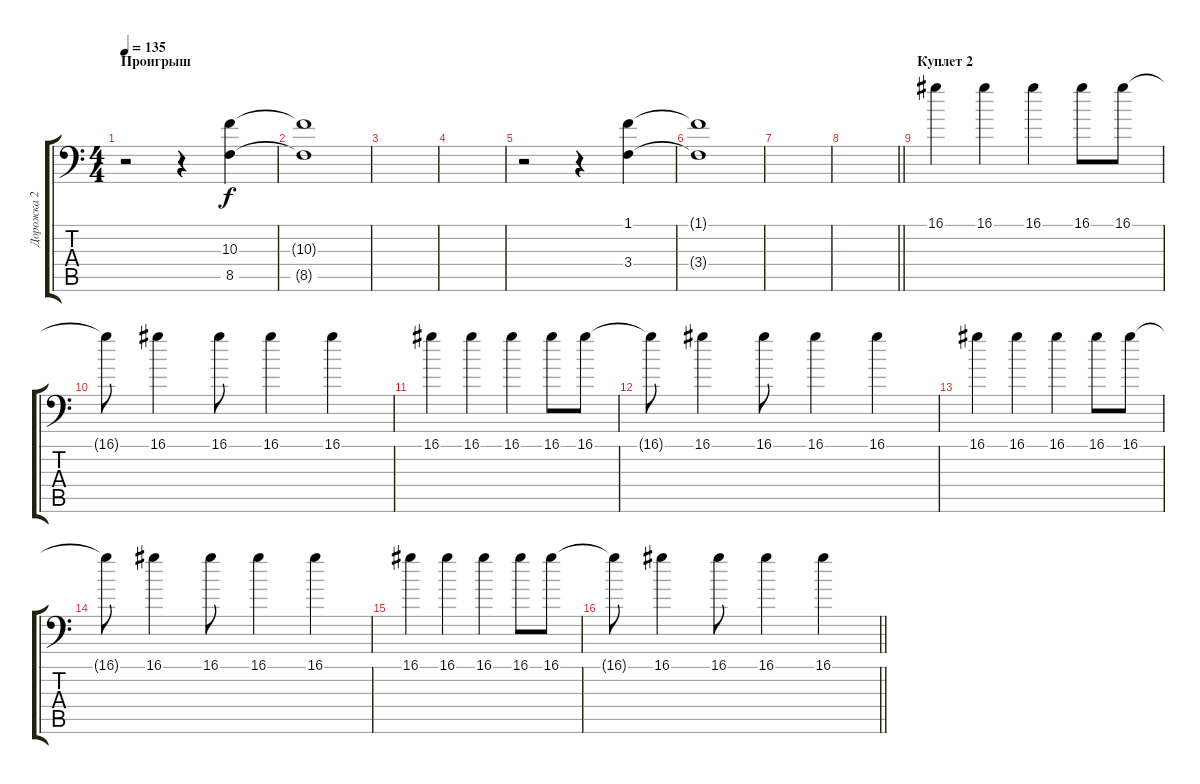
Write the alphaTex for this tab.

\track ("Дорожка 2" "Дорожка 2") {instrument harpsichord}
\staff {score tabs}
\tuning (E4 B3 G3 D3 A2 Db0) {hide}
\ts (4 4)
\section ("" "Проигрыш")
\tempo 135
\clef f4
\ks c
r.2{dy f volume 14 instrument seashore} r.4 (10.3 8.5).4 |
(10.3{t} 8.5{t}).1 |
|
|
r.2 r.4 (1.1 3.4).4 |
(1.1{t} 3.4{t}).1 |
|
\barLineRight lightlight
|
\section ("" "Куплет 2")
16.1.4{volume 10 instrument harpsichord} 16.1.4 16.1.4 16.1.8 16.1.8 |
16.1{t}.8 16.1.4 16.1.8 16.1.4 16.1.4 |
16.1.4 16.1.4 16.1.4 16.1.8 16.1.8 |
16.1{t}.8 16.1.4 16.1.8 16.1.4 16.1.4 |
16.1.4 16.1.4 16.1.4 16.1.8 16.1.8 |
16.1{t}.8 16.1.4 16.1.8 16.1.4 16.1.4 |
16.1.4 16.1.4 16.1.4 16.1.8 16.1.8 |
\barLineRight lightlight
16.1{t}.8 16.1.4 16.1.8 16.1.4 16.1.4
